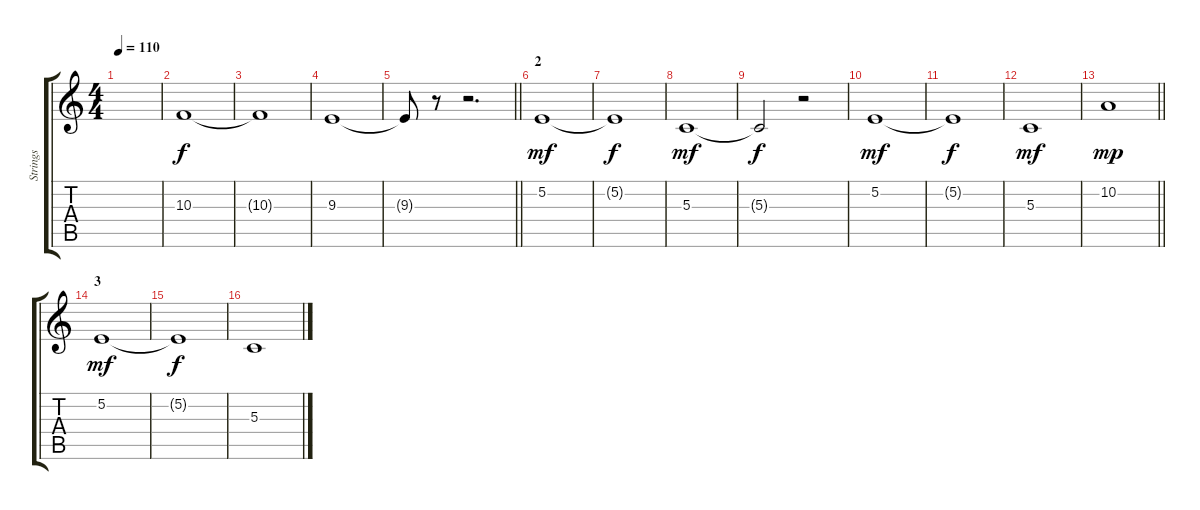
\track ("Strings" "Strings") {instrument fx7echoes}
\staff {score tabs}
\tuning (E4 B3 G3 D3 A2 E2) {hide}
\ts (4 4)
\tempo 110
\clef g2
\ks c
|
10.3.1 |
10.3{t}.1 |
9.3.1 |
\barLineRight lightlight
9.3{t}.8 r.8 r.2{d} |
\section ("" "2")
5.2.1{dy mf} |
5.2{t}.1{dy f} |
5.3.1{dy mf} |
5.3{t}.2{dy f} r.2 |
5.2.1{dy mf} |
5.2{t}.1{dy f} |
5.3.1{dy mf} |
\barLineRight lightlight
10.2.1{dy mp} |
\section ("" "3")
5.2.1{dy mf} |
5.2{t}.1{dy f} |
5.3.1
